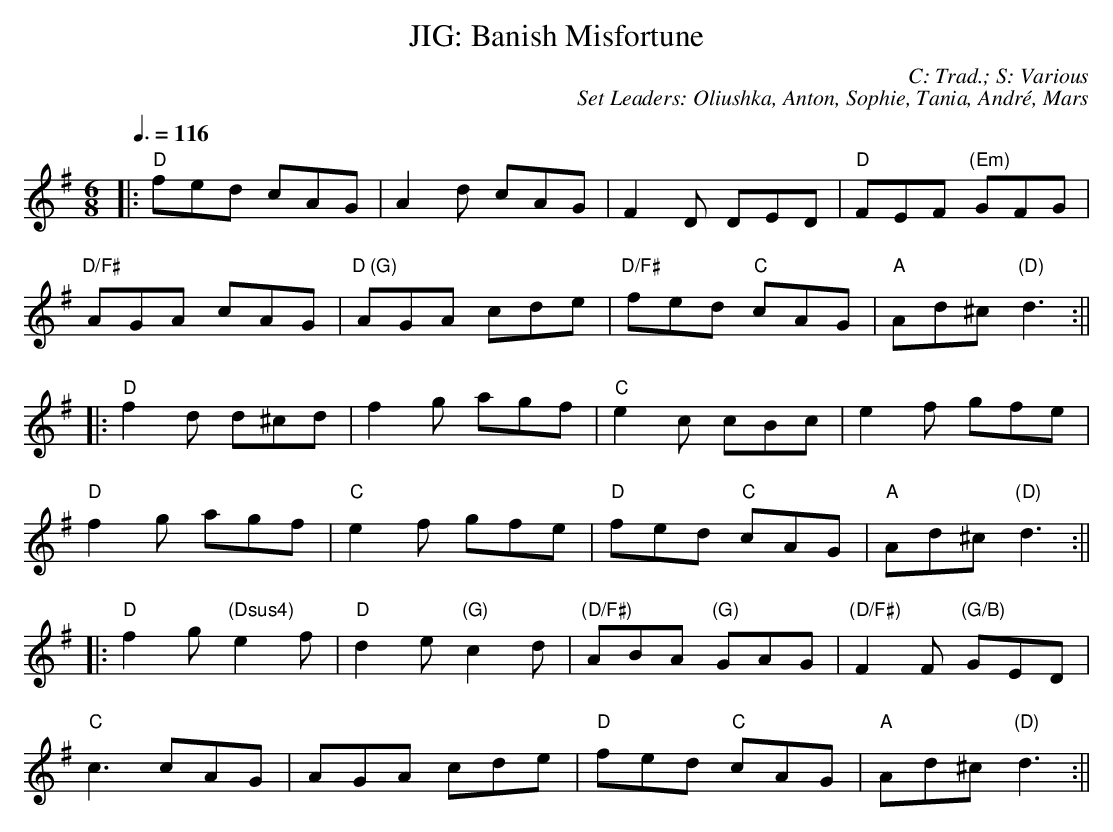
X:1
T: JIG: Banish Misfortune
C: C: Trad.; S: Various
C: Set Leaders: Oliushka, Anton, Sophie, Tania, André, Mars
M: 6/8
L: 1/8
Q: 3/8=116
K: Dmix
|:"D"fed cAG|A2d cAG|F2D DED|"D"FEF "(Em)"GFG|
"D/F#"AGA cAG|"D (G)"AGA cde|"D/F#"fed "C"cAG|"A"Ad^c "(D)"d3:||
|:"D"f2d d^cd|f2g agf|"C"e2c cBc|e2f gfe|
"D"f2g agf|"C"e2f gfe|"D"fed "C"cAG|"A"Ad^c "(D)"d3:||
|:"D"f2g "(Dsus4)"e2f|"D"d2e "(G)"c2d|"(D/F#)"ABA "(G)"GAG|"(D/F#)"F2F "(G/B)"GED|
"C"c3 cAG|AGA cde|"D"fed "C"cAG|"A"Ad^c "(D)"d3:||
